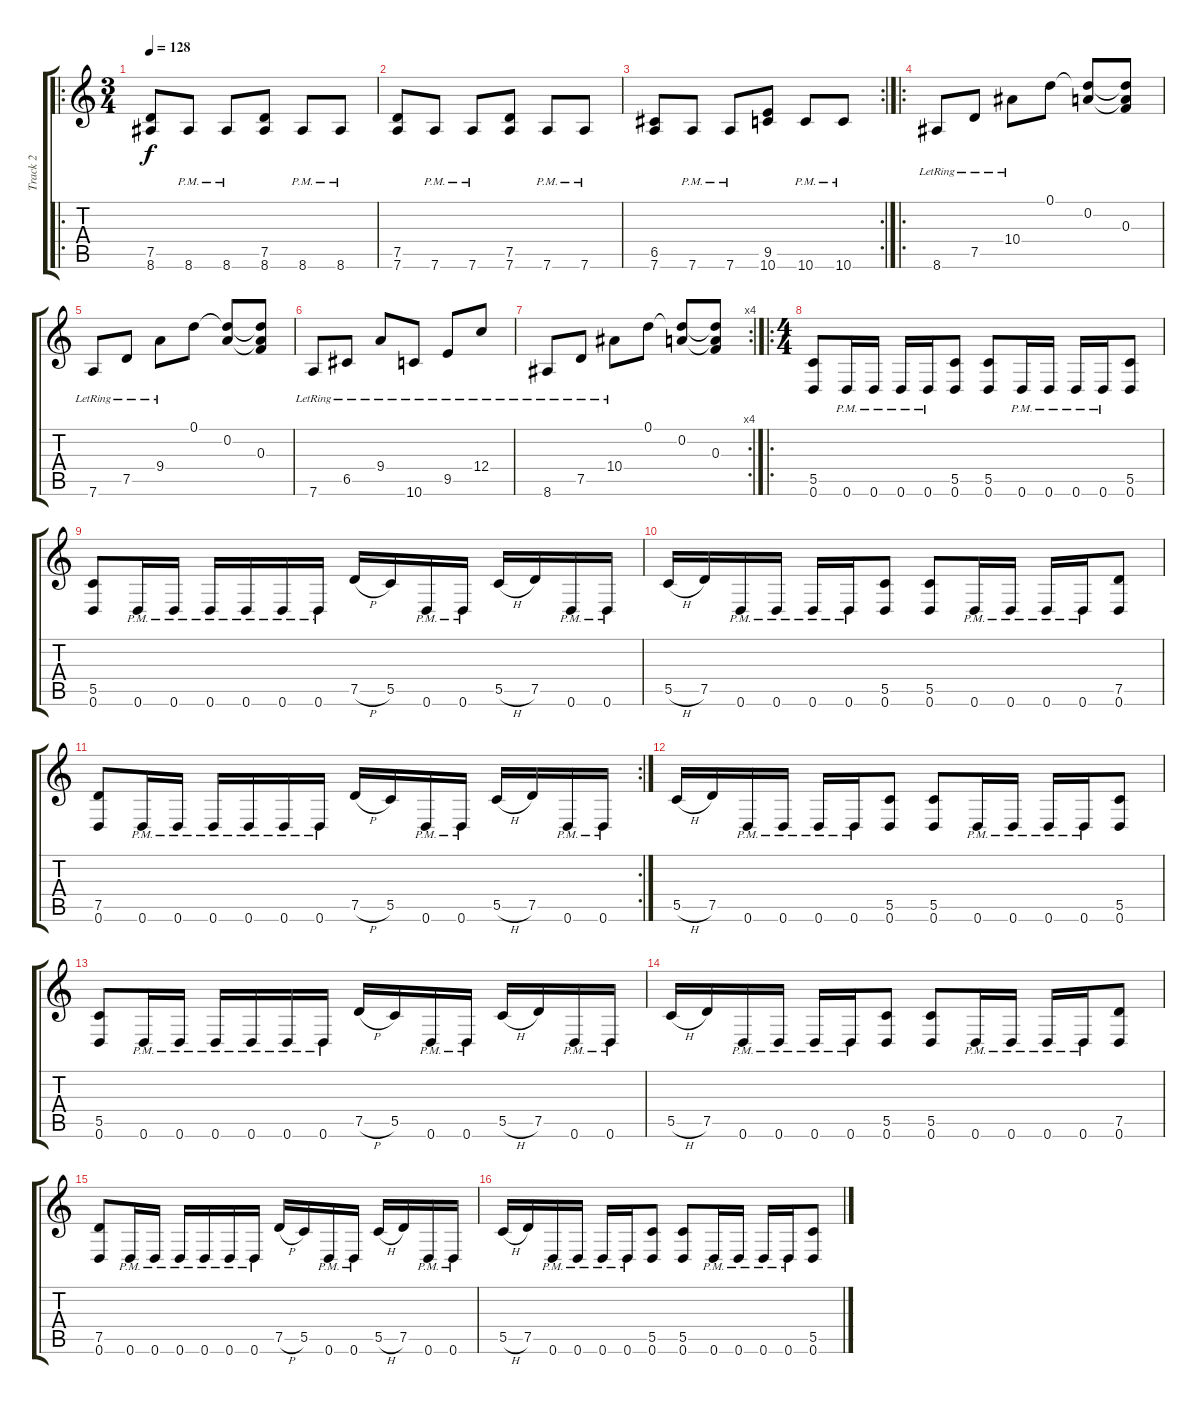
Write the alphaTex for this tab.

\track ("Track 2" "Track 2") {instrument distortionguitar}
\staff {score tabs}
\tuning (D4 A3 F3 C3 G2 D2) {hide}
\ro
\ts (3 4)
\tempo 128
\clef g2
\ks c
(7.5 8.6).8{dy f} 8.6{pm}.8 8.6{pm}.8 (7.5 8.6).8 8.6{pm}.8 8.6{pm}.8 |
(7.5 7.6).8 7.6{pm}.8 7.6{pm}.8 (7.5 7.6).8 7.6{pm}.8 7.6{pm}.8 |
\rc 2
(6.5 7.6).8 7.6{pm}.8 7.6{pm}.8 (9.5 10.6).8 10.6{pm}.8 10.6{pm}.8 |
\ro
8.6{lr}.8 7.5{lr}.8 10.4{lr}.8 0.1.8 (0.1{t} 0.2).8 (0.1{t} 0.2{t} 0.3).8 |
7.6{lr}.8 7.5{lr}.8 9.4{lr}.8 0.1.8 (0.1{t} 0.2).8 (0.1{t} 0.2{t} 0.3).8 |
7.6{lr}.8 6.5{lr}.8 9.4{lr}.8 10.6{lr}.8 9.5{lr}.8 12.4{lr}.8 |
\rc 4
8.6{lr}.8 7.5{lr}.8 10.4{lr}.8 0.1.8 (0.1{t} 0.2).8 (0.1{t} 0.2{t} 0.3).8 |
\ro
\ts (4 4)
(5.5 0.6).8 0.6{pm}.16 0.6{pm}.16 0.6{pm}.16 0.6{pm}.16 (5.5 0.6).8 (5.5 0.6).8 0.6{pm}.16 0.6{pm}.16 0.6{pm}.16 0.6{pm}.16 (5.5 0.6).8 |
(5.5 0.6).8 0.6{pm}.16 0.6{pm}.16 0.6{pm}.16 0.6{pm}.16 0.6{pm}.16 0.6{pm}.16 7.5{h}.16 5.5.16 0.6{pm}.16 0.6{pm}.16 5.5{h}.16 7.5.16 0.6{pm}.16 0.6{pm}.16 |
5.5{h}.16 7.5.16 0.6{pm}.16 0.6{pm}.16 0.6{pm}.16 0.6{pm}.16 (5.5 0.6).8 (5.5 0.6).8 0.6{pm}.16 0.6{pm}.16 0.6{pm}.16 0.6{pm}.16 (7.5 0.6).8 |
\rc 2
(7.5 0.6).8 0.6{pm}.16 0.6{pm}.16 0.6{pm}.16 0.6{pm}.16 0.6{pm}.16 0.6{pm}.16 7.5{h}.16 5.5.16 0.6{pm}.16 0.6{pm}.16 5.5{h}.16 7.5.16 0.6{pm}.16 0.6{pm}.16 |
5.5{h}.16 7.5.16 0.6{pm}.16 0.6{pm}.16 0.6{pm}.16 0.6{pm}.16 (5.5 0.6).8 (5.5 0.6).8 0.6{pm}.16 0.6{pm}.16 0.6{pm}.16 0.6{pm}.16 (5.5 0.6).8 |
(5.5 0.6).8 0.6{pm}.16 0.6{pm}.16 0.6{pm}.16 0.6{pm}.16 0.6{pm}.16 0.6{pm}.16 7.5{h}.16 5.5.16 0.6{pm}.16 0.6{pm}.16 5.5{h}.16 7.5.16 0.6{pm}.16 0.6{pm}.16 |
5.5{h}.16 7.5.16 0.6{pm}.16 0.6{pm}.16 0.6{pm}.16 0.6{pm}.16 (5.5 0.6).8 (5.5 0.6).8 0.6{pm}.16 0.6{pm}.16 0.6{pm}.16 0.6{pm}.16 (7.5 0.6).8 |
(7.5 0.6).8 0.6{pm}.16 0.6{pm}.16 0.6{pm}.16 0.6{pm}.16 0.6{pm}.16 0.6{pm}.16 7.5{h}.16 5.5.16 0.6{pm}.16 0.6{pm}.16 5.5{h}.16 7.5.16 0.6{pm}.16 0.6{pm}.16 |
5.5{h}.16 7.5.16 0.6{pm}.16 0.6{pm}.16 0.6{pm}.16 0.6{pm}.16 (5.5 0.6).8 (5.5 0.6).8 0.6{pm}.16 0.6{pm}.16 0.6{pm}.16 0.6{pm}.16 (5.5 0.6).8
